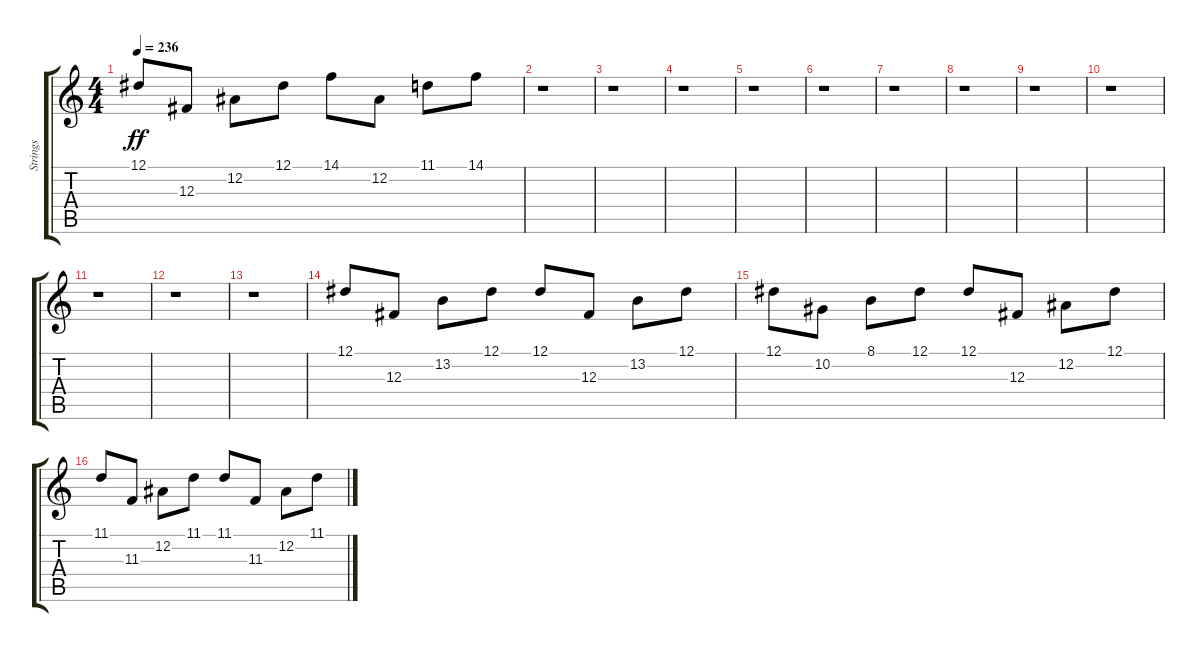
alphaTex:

\track ("Strings" "Strings") {instrument synthstrings1}
\staff {score tabs}
\tuning (Eb4 Bb3 Gb3 Db3 Ab2 Eb2) {hide}
\ts (4 4)
\tempo 236
\clef g2
\ks c
12.1.8{dy ff} 12.3.8 12.2.8 12.1.8 14.1.8 12.2.8 11.1.8 14.1.8 |
r.1 |
r.1 |
r.1 |
r.1 |
r.1 |
r.1 |
r.1 |
r.1 |
r.1 |
r.1 |
r.1 |
r.1 |
12.1.8 12.3.8 13.2.8 12.1.8 12.1.8 12.3.8 13.2.8 12.1.8 |
12.1.8 10.2.8 8.1.8 12.1.8 12.1.8 12.3.8 12.2.8 12.1.8 |
11.1.8 11.3.8 12.2.8 11.1.8 11.1.8 11.3.8 12.2.8 11.1.8
